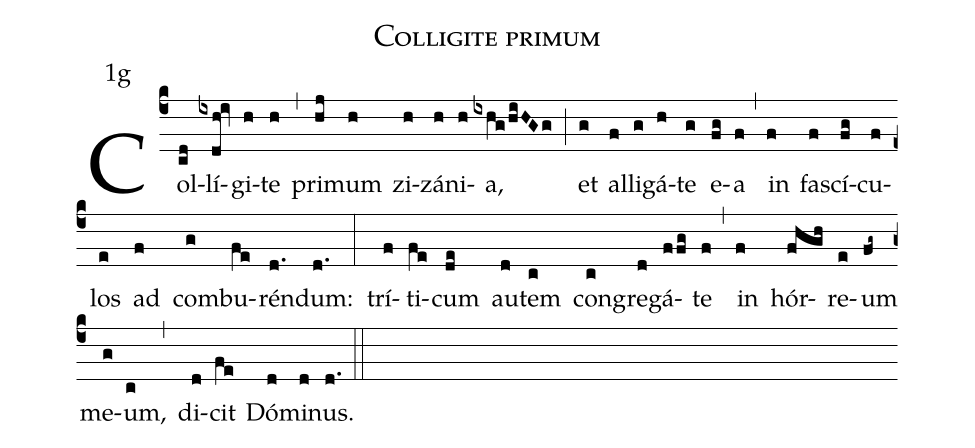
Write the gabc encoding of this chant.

name:Colligite primum;
office-part:Antiphona;
mode:1;
annotation:1g;
%%
(c4) Col(cd)lí(ixdh!iv)gi(h)te(h) (,) pri(hj)mum(h) zi(h)zá(h)ni(h)a,(ixhg/hiHGg) (;) et(g) al(f)li(g)gá(h)te(g) e(fg)a(f) (,) in(f) fa(f)scí(fg)cu(f)los(e) ad(f) com(g)bu(fe)rén(d.)dum:(d.) (:) trí(f)ti(fe)cum(de) au(d)tem(c) con(c)gre(d)gá(ffg)te(f) (,) in(f) hór(fhgh)re(e)um(fg~) me(g)um,(c) (,) di(d)cit(fe) Dó(d)mi(d)nus.(d.) (::)
